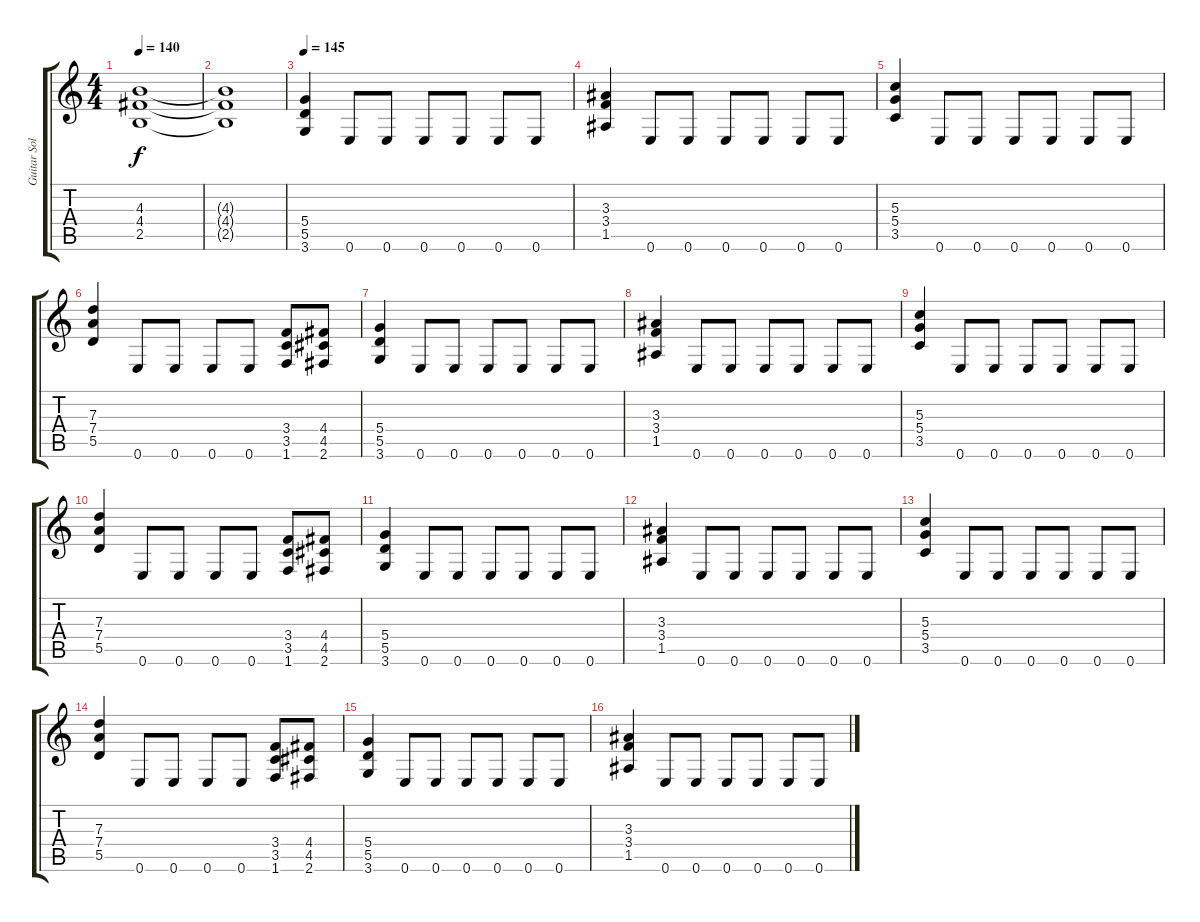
\track ("Guitar Solo" "Guitar Sol") {instrument distortionguitar}
\staff {score tabs}
\tuning (E4 B3 G3 D3 A2 E2) {hide}
\ts (4 4)
\tempo 140
\clef g2
\ks c
(4.3 4.4 2.5).1{dy f} |
(4.3{t} 4.4{t} 2.5{t}).1 |
\tempo 145
(5.4 5.5 3.6).4 0.6.8 0.6.8 0.6.8 0.6.8 0.6.8 0.6.8 |
(3.3 3.4 1.5).4 0.6.8 0.6.8 0.6.8 0.6.8 0.6.8 0.6.8 |
(5.3 5.4 3.5).4 0.6.8 0.6.8 0.6.8 0.6.8 0.6.8 0.6.8 |
(7.3 7.4 5.5).4 0.6.8 0.6.8 0.6.8 0.6.8 (3.4 3.5 1.6).8 (4.4 4.5 2.6).8 |
(5.4 5.5 3.6).4 0.6.8 0.6.8 0.6.8 0.6.8 0.6.8 0.6.8 |
(3.3 3.4 1.5).4 0.6.8 0.6.8 0.6.8 0.6.8 0.6.8 0.6.8 |
(5.3 5.4 3.5).4 0.6.8 0.6.8 0.6.8 0.6.8 0.6.8 0.6.8 |
(7.3 7.4 5.5).4 0.6.8 0.6.8 0.6.8 0.6.8 (3.4 3.5 1.6).8 (4.4 4.5 2.6).8 |
(5.4 5.5 3.6).4 0.6.8 0.6.8 0.6.8 0.6.8 0.6.8 0.6.8 |
(3.3 3.4 1.5).4 0.6.8 0.6.8 0.6.8 0.6.8 0.6.8 0.6.8 |
(5.3 5.4 3.5).4 0.6.8 0.6.8 0.6.8 0.6.8 0.6.8 0.6.8 |
(7.3 7.4 5.5).4 0.6.8 0.6.8 0.6.8 0.6.8 (3.4 3.5 1.6).8 (4.4 4.5 2.6).8 |
(5.4 5.5 3.6).4 0.6.8 0.6.8 0.6.8 0.6.8 0.6.8 0.6.8 |
(3.3 3.4 1.5).4 0.6.8 0.6.8 0.6.8 0.6.8 0.6.8 0.6.8
